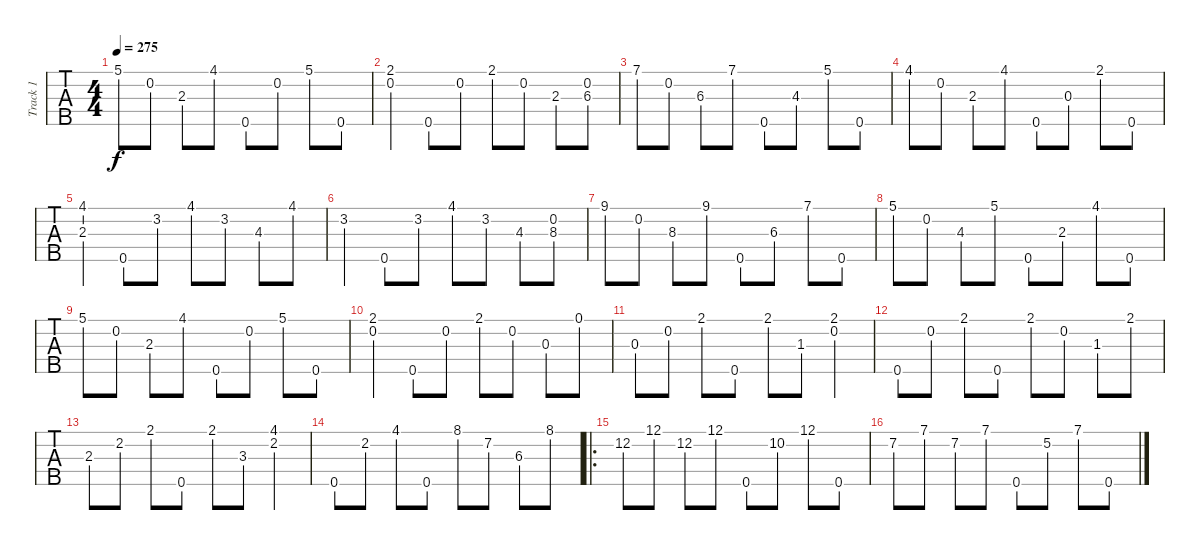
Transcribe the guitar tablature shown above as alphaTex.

\track ("Track 1" "Track 1") {instrument banjo}
\staff {tabs}
\tuning (D4 B3 G3 D3 Gb4) {hide}
\displaytranspose 12
\ts (4 4)
\tempo 275
\clef g2
\ks c
5.1.8{dy f} 0.2.8 2.3.8 4.1.8 0.5.8 0.2.8 5.1.8 0.5.8 |
(2.1 0.2).4 0.5.8 0.2.8 2.1.8 0.2.8 2.3.8 (0.2 6.3).8 |
7.1.8 0.2.8 6.3.8 7.1.8 0.5.8 4.3.8 5.1.8 0.5.8 |
4.1.8 0.2.8 2.3.8 4.1.8 0.5.8 0.3.8 2.1.8 0.5.8 |
(4.1 2.3).4 0.5.8 3.2.8 4.1.8 3.2.8 4.3.8 4.1.8 |
3.2.4 0.5.8 3.2.8 4.1.8 3.2.8 4.3.8 (0.2 8.3).8 |
9.1.8 0.2.8 8.3.8 9.1.8 0.5.8 6.3.8 7.1.8 0.5.8 |
5.1.8 0.2.8 4.3.8 5.1.8 0.5.8 2.3.8 4.1.8 0.5.8 |
5.1.8 0.2.8 2.3.8 4.1.8 0.5.8 0.2.8 5.1.8 0.5.8 |
(2.1 0.2).4 0.5.8 0.2.8 2.1.8 0.2.8 0.3.8 0.1.8 |
0.3.8 0.2.8 2.1.8 0.5.8 2.1.8 1.3.8 (2.1 0.2).4 |
0.5.8 0.2.8 2.1.8 0.5.8 2.1.8 0.2.8 1.3.8 2.1.8 |
2.3.8 2.2.8 2.1.8 0.5.8 2.1.8 3.3.8 (4.1 2.2).4 |
0.5.8 2.2.8 4.1.8 0.5.8 8.1.8 7.2.8 6.3.8 8.1.8 |
\ro
12.2.8 12.1.8 12.2.8 12.1.8 0.5.8 10.2.8 12.1.8 0.5.8 |
7.2.8 7.1.8 7.2.8 7.1.8 0.5.8 5.2.8 7.1.8 0.5.8
